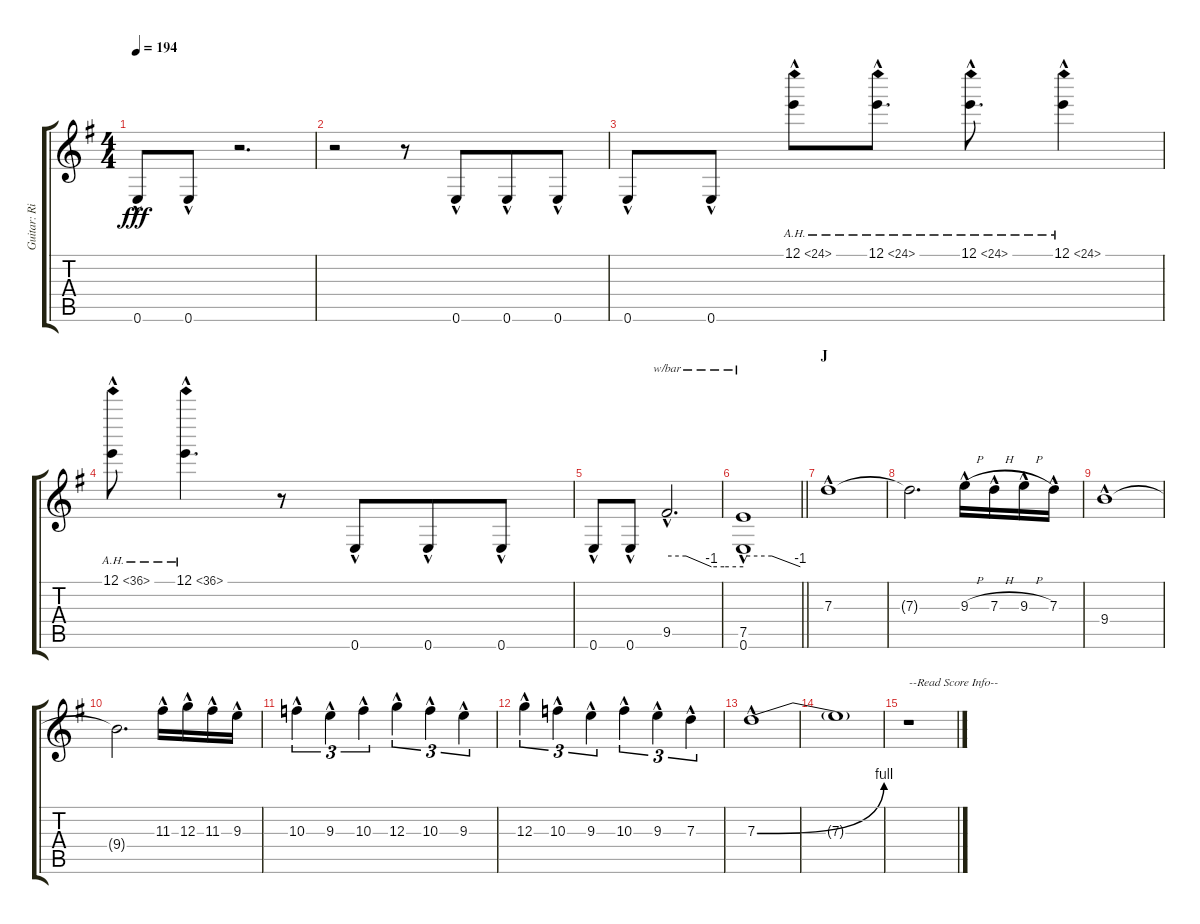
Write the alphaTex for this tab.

\track ("Guitar: Rik" "Guitar: Ri") {instrument overdrivenguitar}
\staff {score tabs}
\tuning (E4 B3 G3 D3 A2 E2) {hide}
\ts (4 4)
\tempo 194
\clef g2
\ks g
0.6{hac}.8{dy fff} 0.6{hac}.8 r.2{d} |
r.2 r.8 0.6{hac}.8{beam merge} 0.6{hac}.8 0.6{hac}.8 |
0.6{hac}.8 0.6{hac}.8 12.1{ah 12 hac}.8 12.1{ah 12 hac}.8{d} 12.1{ah 12 hac}.8{d} 12.1{ah 12 hac}.4 |
12.1{ah 24 hac}.8 12.1{ah 24 hac}.4{d} r.8 0.6{hac}.8{beam merge} 0.6{hac}.8 0.6{hac}.8 |
0.6{hac}.8 0.6{hac}.8 9.5{hac}.2{d tbe (custom default 0 0 15 0 35 -4 45 -4 60 -4)} |
\barLineRight lightlight
(7.5{hac} 0.6{hac}).1{tbe (custom default 0 0 30 0 60 -4)} |
\section ("" "J")
7.3{hac}.1 |
7.3{t}.2{d} 9.3{h hac}.16 7.3{h hac}.16 9.3{h hac}.16 7.3{hac}.16 |
9.4{hac}.1 |
9.4{t}.2{d} 11.3{hac}.16 12.3{hac}.16 11.3{hac}.16 9.3{hac}.16 |
10.3{hac}.4{tu (3 2)} 9.3{hac}.4{tu (3 2)} 10.3{hac}.4{tu (3 2)} 12.3{hac}.4{tu (3 2)} 10.3{hac}.4{tu (3 2)} 9.3{hac}.4{tu (3 2)} |
12.3{hac}.4{tu (3 2)} 10.3{hac}.4{tu (3 2)} 9.3{hac}.4{tu (3 2)} 10.3{hac}.4{tu (3 2)} 9.3{hac}.4{tu (3 2)} 7.3{hac}.4{tu (3 2)} |
7.3{be (bend 0 0 60 4) hac}.1 |
7.3{t}.1 |
r.1{txt "--Read Score Info--"}
